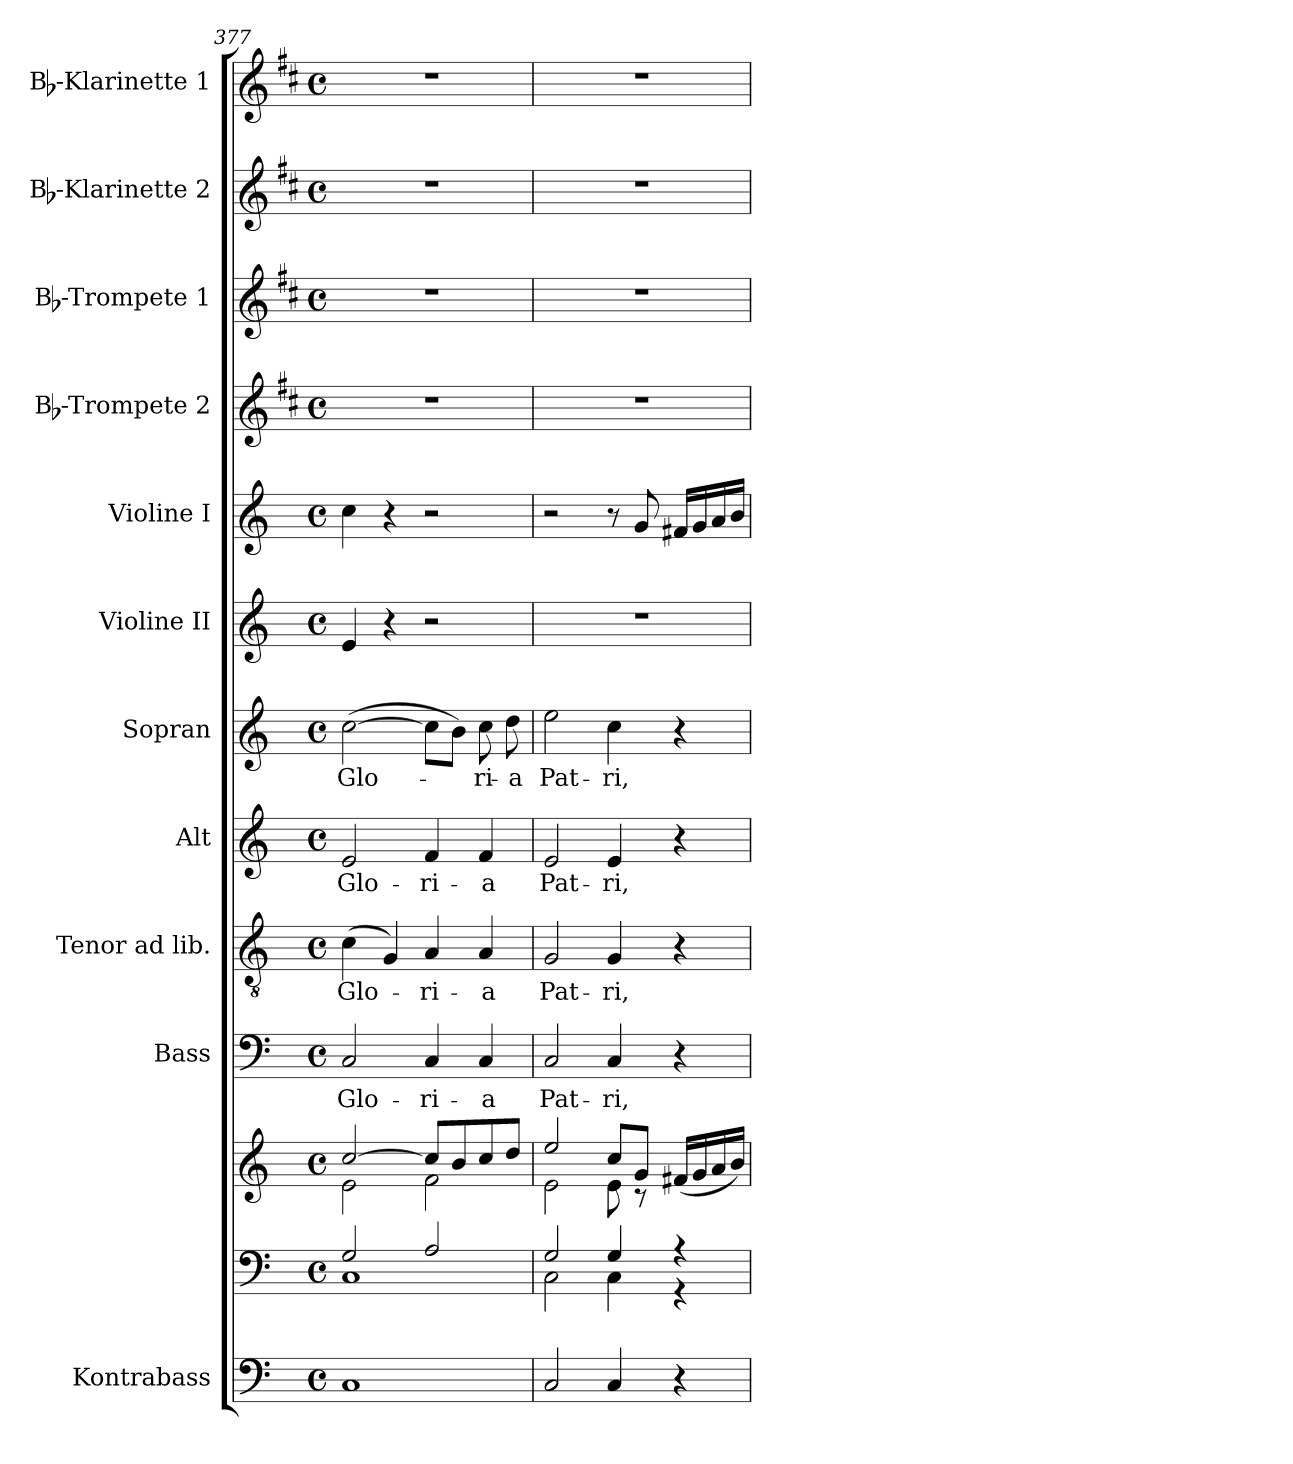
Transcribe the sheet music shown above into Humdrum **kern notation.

**kern	**kern	**kern	**kern	**text	**kern	**text	**kern	**text	**kern	**text	**kern	**kern	**kern	**kern	**kern	**kern
*part12	*part11	*part11	*part10	*part10	*part9	*part9	*part8	*part8	*part7	*part7	*part6	*part5	*part4	*part3	*part2	*part1
*staff13	*staff12	*staff11	*staff10	*staff10	*staff9	*staff9	*staff8	*staff8	*staff7	*staff7	*staff6	*staff5	*staff4	*staff3	*staff2	*staff1
*I"Kontrabass	*	*	*I"Bass	*	*I"Tenor ad lib.	*	*I"Alt	*	*I"Sopran	*	*I"Violine II	*I"Violine I	*I"Bb-Trompete 2	*I"Bb-Trompete 1	*I"Bb-Klarinette 2	*I"Bb-Klarinette 1
*I'Kb.	*	*	*I'B.	*	*I'T.	*	*I'A.	*	*I'S.	*	*I'Vl. II	*I'Vl. I	*I'Bb Trp. 2	*I'Bb Trp. 1	*I'Bb Kl. 2	*I'Bb Kl. 1
!!LO:PB:g=z
*clefF4	*clefF4	*clefG2	*clefF4	*	*clefGv2	*	*clefG2	*	*clefG2	*	*clefG2	*clefG2	*clefG2	*clefG2	*clefG2	*clefG2
*ITrd7c12	*	*	*	*	*	*	*	*	*	*	*	*	*ITrd1c2	*ITrd1c2	*ITrd1c2	*ITrd1c2
*k[]	*k[]	*k[]	*k[]	*	*k[]	*	*k[]	*	*k[]	*	*k[]	*k[]	*k[]	*k[]	*k[]	*k[]
*C:	*C:	*C:	*C:	*	*C:	*	*C:	*	*C:	*	*C:	*C:	*C:	*C:	*C:	*C:
*M4/4	*M4/4	*M4/4	*M4/4	*	*M4/4	*	*M4/4	*	*M4/4	*	*M4/4	*M4/4	*M4/4	*M4/4	*M4/4	*M4/4
*met(c)	*met(c)	*met(c)	*met(c)	*	*met(c)	*	*met(c)	*	*met(c)	*	*met(c)	*met(c)	*met(c)	*met(c)	*met(c)	*met(c)
=377	=377	=377	=377	=377	=377	=377	=377	=377	=377	=377	=377	=377	=377	=377	=377	=377
*	*^	*^	*	*	*	*	*	*	*	*	*	*	*	*	*	*
!	!	!	!	!	!	!LO:LY:b	!	!LO:LY:b	!	!LO:LY:b	!	!LO:LY:b	!	!	!	!	!	!
1CC	2G/	1C	[>2cc/	2e\	2C/	Glo-	(>4c\	Glo-	2e/	Glo-	(>[2cc\	Glo-	4e/	4cc\	1r	1r	1r	1r
.	.	.	.	.	.	.	4G/)	.	.	.	.	.	4r	4r	.	.	.	.
!	!	!	!	!	!	!LO:LY:b	!	!LO:LY:b	!	!LO:LY:b	!	!	!	!	!	!	!	!
.	2A/	.	8cc/L]	2f\	4C/	-ri-	4A/	-ri-	4f/	-ri-	8cc\L]	.	2r	2r	.	.	.	.
.	.	.	8b/	.	.	.	.	.	.	.	8b\J)	.	.	.	.	.	.	.
!	!	!	!	!	!	!LO:LY:b	!	!LO:LY:b	!	!LO:LY:b	!	!LO:LY:b	!	!	!	!	!	!
.	.	.	8cc/	.	4C/	-a	4A/	-a	4f/	-a	8cc\	-ri-	.	.	.	.	.	.
!	!	!	!	!	!	!	!	!	!	!	!	!LO:LY:b	!	!	!	!	!	!
.	.	.	8dd/J	.	.	.	.	.	.	.	8dd\	-a	.	.	.	.	.	.
=378	=378	=378	=378	=378	=378	=378	=378	=378	=378	=378	=378	=378	=378	=378	=378	=378	=378	=378
!	!	!	!	!	!	!LO:LY:b	!	!LO:LY:b	!	!LO:LY:b	!	!LO:LY:b	!	!	!	!	!	!
2CC/	2G/	2C\	2ee/	2e\	2C/	Pat-	2G/	Pat-	2e/	Pat-	2ee\	Pat-	1r	2r	1r	1r	1r	1r
!	!	!	!	!	!	!LO:LY:b	!	!LO:LY:b	!	!LO:LY:b	!	!LO:LY:b	!	!	!	!	!	!
4CC/	4G/	4C\	8cc/L	8e\	4C/	-ri,	4G/	-ri,	4e/	-ri,	4cc\	-ri,	.	8r	.	.	.	.
.	.	.	8g/J	8rc	.	.	.	.	.	.	.	.	.	8g/	.	.	.	.
4r	4r	4r	(<16f#X/LL	4ryy	4r	.	4r	.	4r	.	4r	.	.	16f#X/LL	.	.	.	.
.	.	.	16g/	.	.	.	.	.	.	.	.	.	.	16g/	.	.	.	.
.	.	.	16a/	.	.	.	.	.	.	.	.	.	.	16a/	.	.	.	.
.	.	.	16b/JJ)	.	.	.	.	.	.	.	.	.	.	16b/JJ	.	.	.	.
*	*v	*v	*	*	*	*	*	*	*	*	*	*	*	*	*	*	*	*
*	*	*v	*v	*	*	*	*	*	*	*	*	*	*	*	*	*	*
=	=	=	=	=	=	=	=	=	=	=	=	=	=	=	=	=
*-	*-	*-	*-	*-	*-	*-	*-	*-	*-	*-	*-	*-	*-	*-	*-	*-
